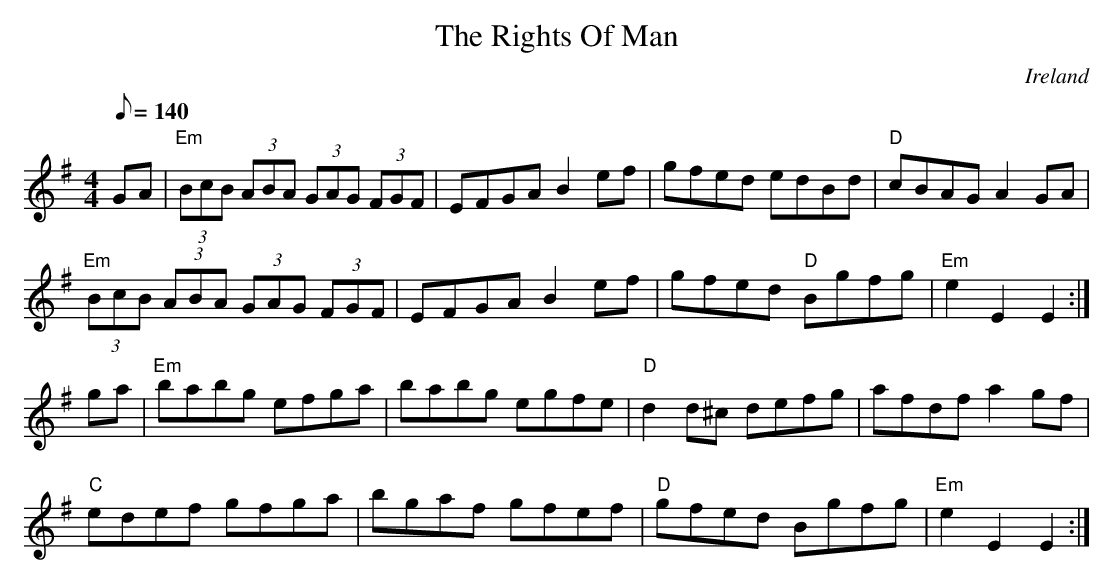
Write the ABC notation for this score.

X:1
T:The Rights Of Man
O:Ireland
M:4/4
L:1/8
Q:140
K:G
GA |\
"Em" (3BcB  (3ABA (3GAG  (3FGF | EFGA  B2ef | gfed  edBd | "D" cBAG A2GA |
"Em" (3BcB  (3ABA (3GAG  (3FGF | EFGA  B2ef | gfed  "D" Bgfg | "Em" e2 E2 E2 :|
ga |\
"Em" babg efga | babg egfe | "D" d2 d^c defg | afdf a2 gf |
"C"  edef gfga | bgaf gfef | "D" gfed Bgfg | "Em" e2 E2 E2 :|
